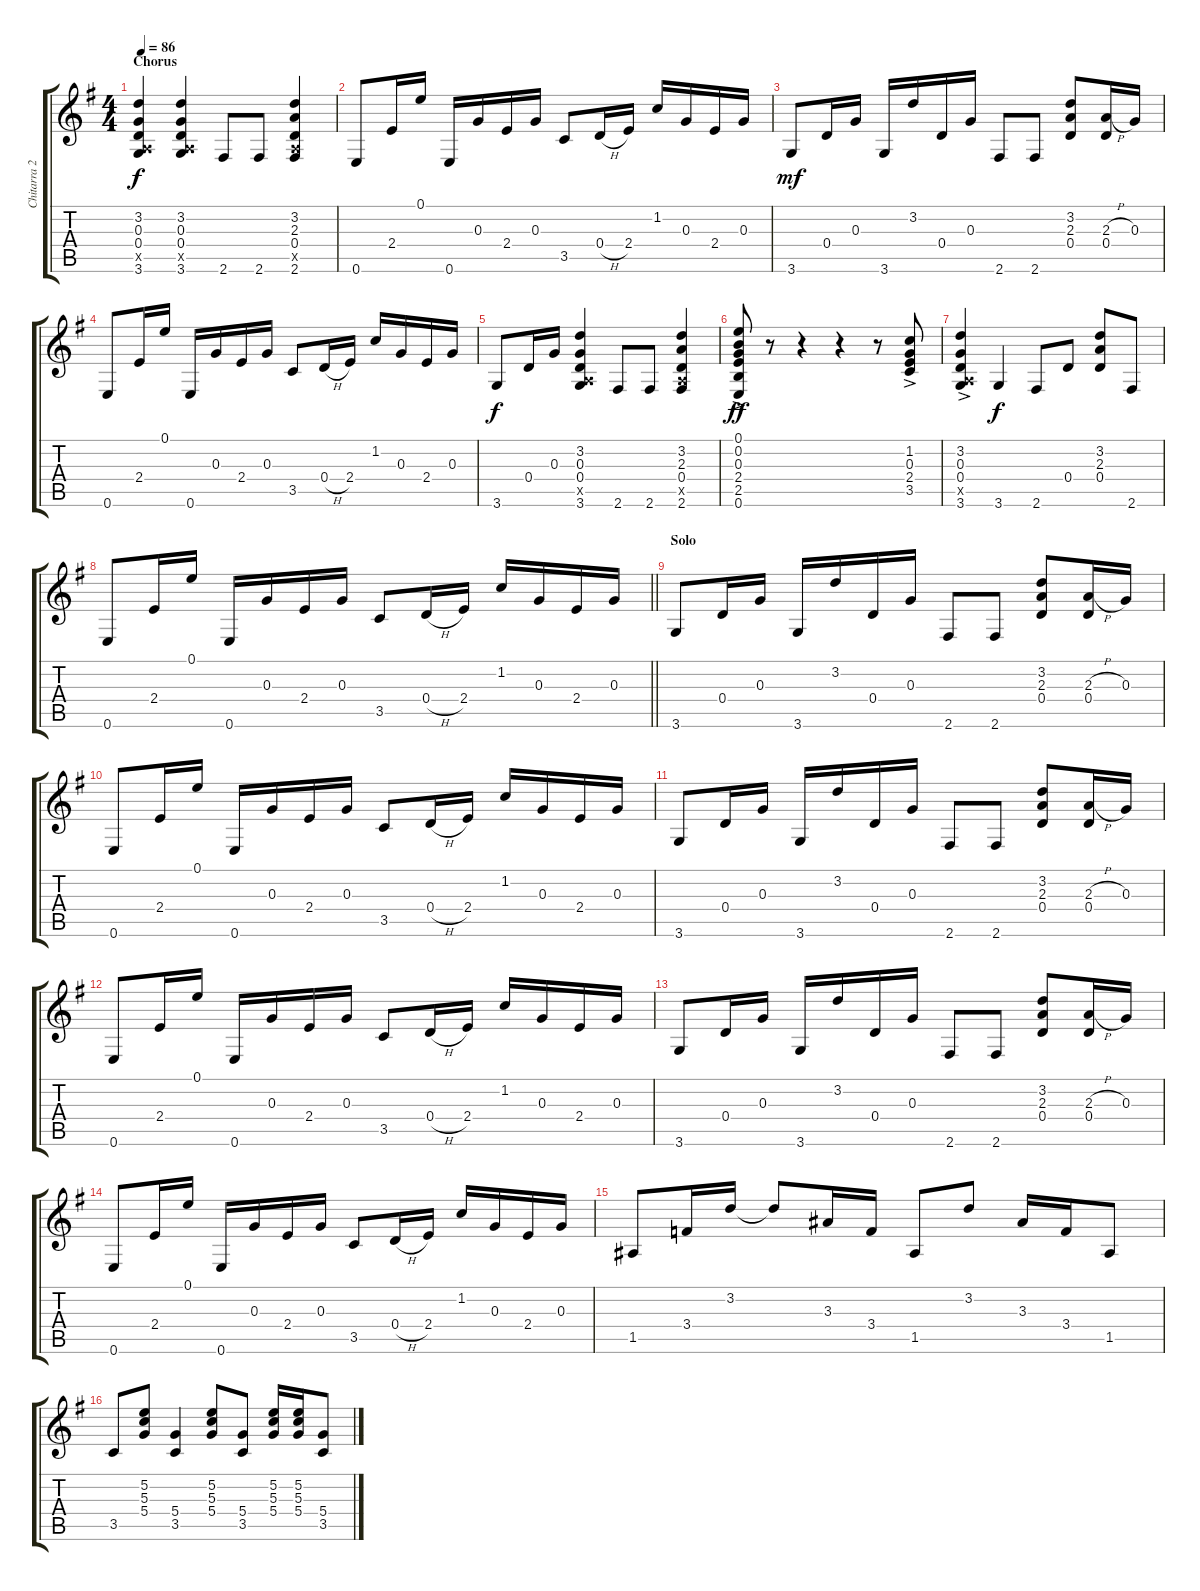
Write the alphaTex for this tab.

\track ("Chitarra 2" "Chitarra 2") {instrument overdrivenguitar}
\staff {score tabs}
\tuning (E4 B3 G3 D3 A2 E2) {hide}
\ts (4 4)
\section ("" "Chorus")
\tempo 86
\clef g2
\ks g
(3.2 0.3 0.4 0.5{x} 3.6).4{dy f} (3.2 0.3 0.4 0.5{x} 3.6).4 2.6.8 2.6.8 (3.2 2.3 0.4 0.5{x} 2.6).4 |
0.6.8 2.4.16 0.1.16 0.6.16 0.3.16 2.4.16 0.3.16 3.5.8 0.4{h}.16 2.4.16 1.2.16 0.3.16 2.4.16 0.3.16 |
3.6.8{dy mf} 0.4.16 0.3.16 3.6.16 3.2.16 0.4.16 0.3.16 2.6.8 2.6.8 (3.2 2.3 0.4).8 (2.3{h} 0.4).16 0.3.16 |
0.6.8 2.4.16 0.1.16 0.6.16 0.3.16 2.4.16 0.3.16 3.5.8 0.4{h}.16 2.4.16 1.2.16 0.3.16 2.4.16 0.3.16 |
3.6.8{dy f} 0.4.16 0.3.16 (3.2 0.3 0.4 0.5{x} 3.6).4 2.6.8 2.6.8 (3.2 2.3 0.4 0.5{x} 2.6).4 |
(0.1{ac} 0.2{ac} 0.3{ac} 2.4{ac} 2.5{ac} 0.6{ac}).8{dy ff} r.8 r.4 r.4 r.8 (1.2{ac} 0.3{ac} 2.4{ac} 3.5{ac}).8 |
(3.2{ac} 0.3{ac} 0.4{ac} 0.5{ac x} 3.6{ac}).4 3.6.4{dy f} 2.6.8 0.4.8 (3.2 2.3 0.4).8 2.6.8 |
\barLineRight lightlight
0.6.8 2.4.16 0.1.16 0.6.16 0.3.16 2.4.16 0.3.16 3.5.8 0.4{h}.16 2.4.16 1.2.16 0.3.16 2.4.16 0.3.16 |
\section ("" "Solo")
3.6.8 0.4.16 0.3.16 3.6.16 3.2.16 0.4.16 0.3.16 2.6.8 2.6.8 (3.2 2.3 0.4).8 (2.3{h} 0.4).16 0.3.16 |
0.6.8 2.4.16 0.1.16 0.6.16 0.3.16 2.4.16 0.3.16 3.5.8 0.4{h}.16 2.4.16 1.2.16 0.3.16 2.4.16 0.3.16 |
3.6.8 0.4.16 0.3.16 3.6.16 3.2.16 0.4.16 0.3.16 2.6.8 2.6.8 (3.2 2.3 0.4).8 (2.3{h} 0.4).16 0.3.16 |
0.6.8 2.4.16 0.1.16 0.6.16 0.3.16 2.4.16 0.3.16 3.5.8 0.4{h}.16 2.4.16 1.2.16 0.3.16 2.4.16 0.3.16 |
3.6.8 0.4.16 0.3.16 3.6.16 3.2.16 0.4.16 0.3.16 2.6.8 2.6.8 (3.2 2.3 0.4).8 (2.3{h} 0.4).16 0.3.16 |
0.6.8 2.4.16 0.1.16 0.6.16 0.3.16 2.4.16 0.3.16 3.5.8 0.4{h}.16 2.4.16 1.2.16 0.3.16 2.4.16 0.3.16 |
1.5.8 3.4.16 3.2.16 3.2{t}.8 3.3.16 3.4.16 1.5.8 3.2.8 3.3.16 3.4.16 1.5.8 |
3.5.8 (5.2 5.3 5.4).8 (5.4 3.5).4 (5.2 5.3 5.4).8 (5.4 3.5).8 (5.2 5.3 5.4).16 (5.2 5.3 5.4).16 (5.4 3.5).8
